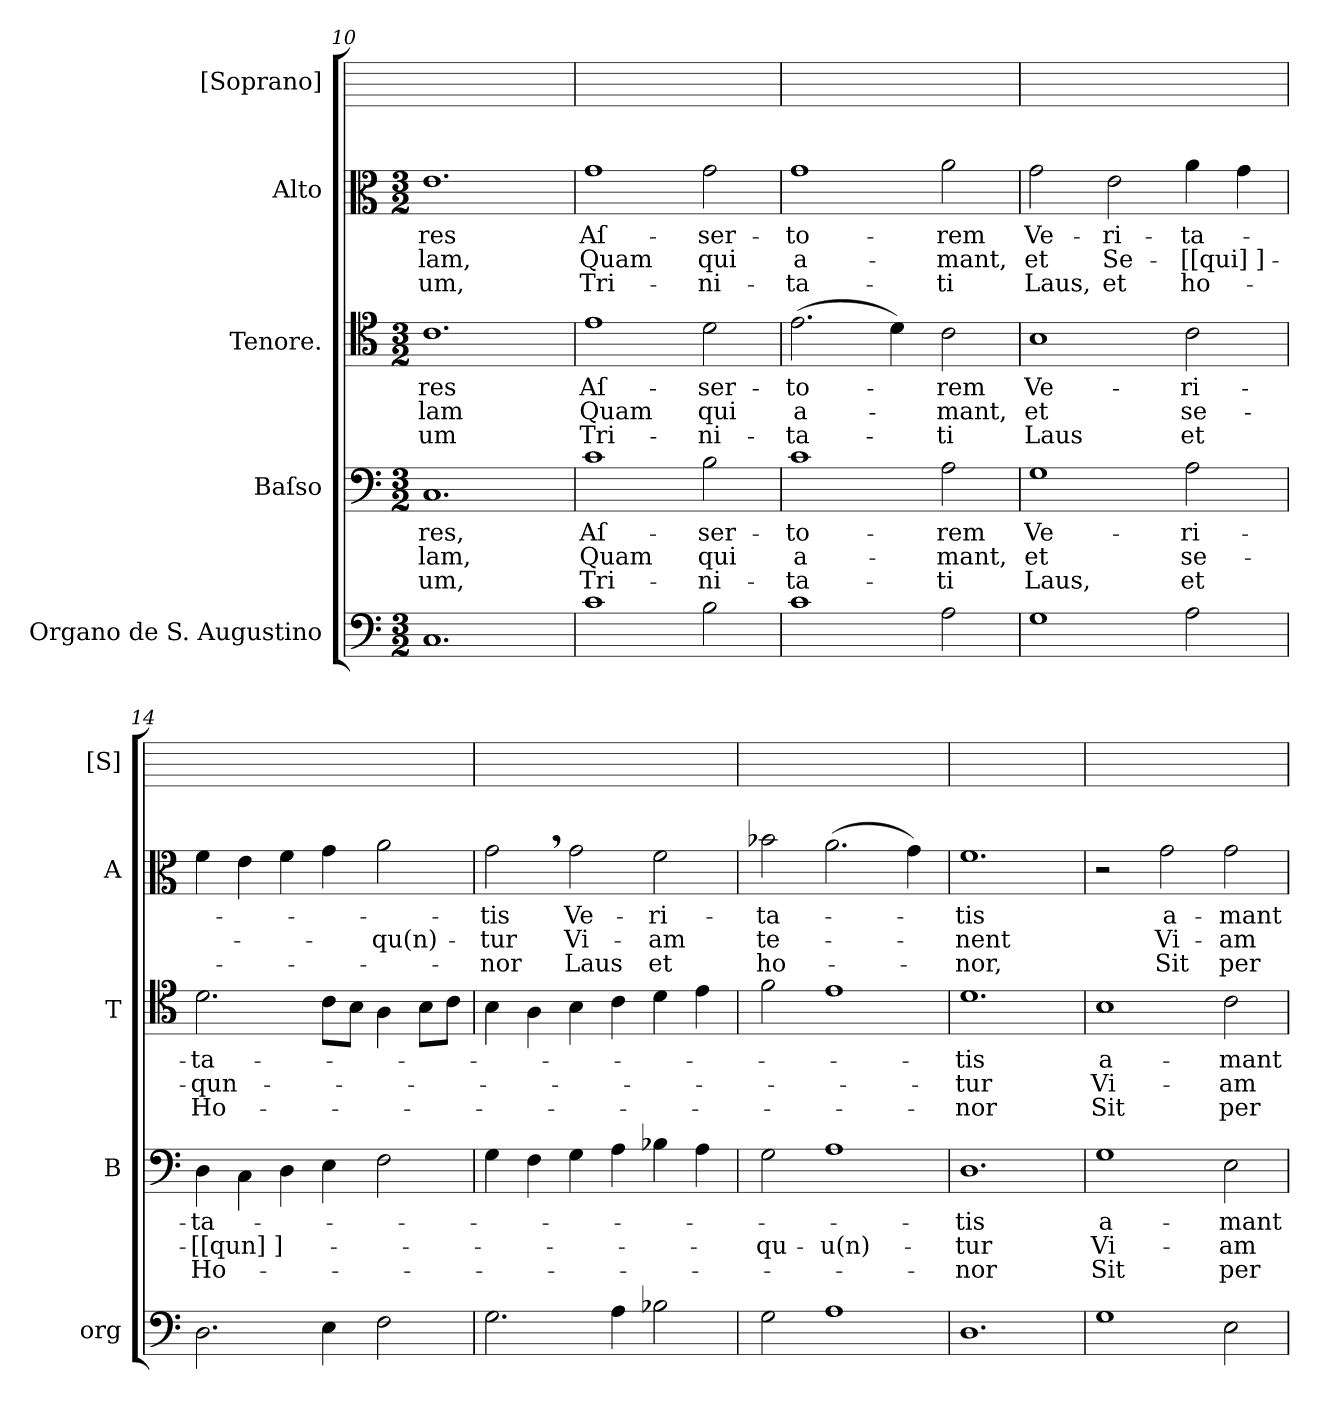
**kern	**kern	**text	**text	**text	**kern	**text	**text	**text	**kern	**text	**text	**text	**kern
*part5	*part4	*part4	*part4	*part4	*part3	*part3	*part3	*part3	*part2	*part2	*part2	*part2	*part1
*staff5	*staff4	*staff4	*staff4	*staff4	*staff3	*staff3	*staff3	*staff3	*staff2	*staff2	*staff2	*staff2	*staff1
*I"Organo de S. Augustino	*I"Baſso	*	*	*	*I"Tenore.	*	*	*	*I"Alto	*	*	*	*I"[Soprano]
*I'org	*I'B	*	*	*	*I'T	*	*	*	*I'A	*	*	*	*I'[S]
*clefF4	*clefF4	*	*	*	*clefC4	*	*	*	*clefC3	*	*	*	*
*k[]	*k[]	*	*	*	*k[]	*	*	*	*k[]	*	*	*	*
*a:	*a:	*	*	*	*a:	*	*	*	*a:	*	*	*	*
*M3/2	*M3/2	*	*	*	*M3/2	*	*	*	*M3/2	*	*	*	*
=10	=10	=10	=10	=10	=10	=10	=10	=10	=10	=10	=10	=10	=10
1.C	1.C	-res,	-lam,	-um,	1.c	-res	-lam	-um	1.e	-res	-lam,	-um,	1.ryy
=11	=11	=11	=11	=11	=11	=11	=11	=11	=11	=11	=11	=11	=11
1c	1c	Aſ-	Quam	Tri-	1e	Aſ-	Quam	Tri-	1g	Aſ-	Quam	Tri-	1.ryy
2B\	2B\	-ser-	qui	-ni-	2d\	-ser-	qui	-ni-	2g\	-ser-	qui	-ni-	.
=12	=12	=12	=12	=12	=12	=12	=12	=12	=12	=12	=12	=12	=12
1c	1c	-to-	a-	-ta-	(>2.e\	-to-	a-	-ta-	1g	-to-	a-	-ta-	1.ryy
.	.	.	.	.	4d\)	.	.	.	.	.	.	.	.
2A\	2A\	-rem	-mant,	-ti	2c\	-rem	-mant,	-ti	2a\	-rem	-mant,	-ti	.
=13	=13	=13	=13	=13	=13	=13	=13	=13	=13	=13	=13	=13	=13
1G	1G	Ve-	et	Laus,	1B	Ve-	et	Laus	2g\	Ve-	et	Laus,	1.ryy
.	.	.	.	.	.	.	.	.	2e\	-ri-	Se-	et	.
2A\	2A\	-ri-	se-	et	2c\	-ri-	se-	et	4a\	-ta-	-[[qui]]-	ho-	.
.	.	.	.	.	.	.	.	.	4g\	.	.	.	.
=14	=14	=14	=14	=14	=14	=14	=14	=14	=14	=14	=14	=14	=14
2.D\	4D\	-ta-	-[[qun]]-	Ho-	2.d\	-ta-	-qun-	Ho-	4f\	.	.	.	1.ryy
.	4C\	.	.	.	.	.	.	.	4e\	.	.	.	.
.	4D\	.	.	.	.	.	.	.	4f\	.	.	.	.
4E\	4E\	.	.	.	8c\L	.	.	.	4g\	.	.	.	.
.	.	.	.	.	8B\J	.	.	.	.	.	.	.	.
2F\	2F\	.	.	.	4A\	.	.	.	2a\	.	-qu(n)-	.	.
.	.	.	.	.	8B\L	.	.	.	.	.	.	.	.
.	.	.	.	.	8c\J	.	.	.	.	.	.	.	.
=15	=15	=15	=15	=15	=15	=15	=15	=15	=15	=15	=15	=15	=15
2.G\	4G\	.	.	.	4B\	.	.	.	2g,<\	-tis	-tur	-nor	1.ryy
.	4F\	.	.	.	4A\	.	.	.	.	.	.	.	.
.	4G\	.	.	.	4B\	.	.	.	2g\	Ve-	Vi-	Laus	.
4A\	4A\	.	.	.	4c\	.	.	.	.	.	.	.	.
2B-X\	4B-X\	.	.	.	4d\	.	.	.	2f\	-ri-	-am	et	.
.	4A\	.	.	.	4e\	.	.	.	.	.	.	.	.
=16	=16	=16	=16	=16	=16	=16	=16	=16	=16	=16	=16	=16	=16
2G\	2G\	.	-qu-	.	2f\	.	.	.	2b-X\	-ta-	te-	ho-	1.ryy
1A	1A	.	-u(n)-	.	1e	.	.	.	(>2.a\	.	.	.	.
.	.	.	.	.	.	.	.	.	4g\)	.	.	.	.
=17	=17	=17	=17	=17	=17	=17	=17	=17	=17	=17	=17	=17	=17
1.D	1.D	-tis	-tur	-nor	1.d	-tis	-tur	-nor	1.f	-tis	-nent	-nor,	1.ryy
=18	=18	=18	=18	=18	=18	=18	=18	=18	=18	=18	=18	=18	=18
1G	1G	a-	Vi-	Sit	1B	a-	Vi-	Sit	2r	.	.	.	1.ryy
.	.	.	.	.	.	.	.	.	2g\	a-	Vi-	Sit	.
2E\	2E\	-mant	-am	per	2c\	-mant	-am	per	2g\	-mant	-am	per	.
=	=	=	=	=	=	=	=	=	=	=	=	=	=
*-	*-	*-	*-	*-	*-	*-	*-	*-	*-	*-	*-	*-	*-
